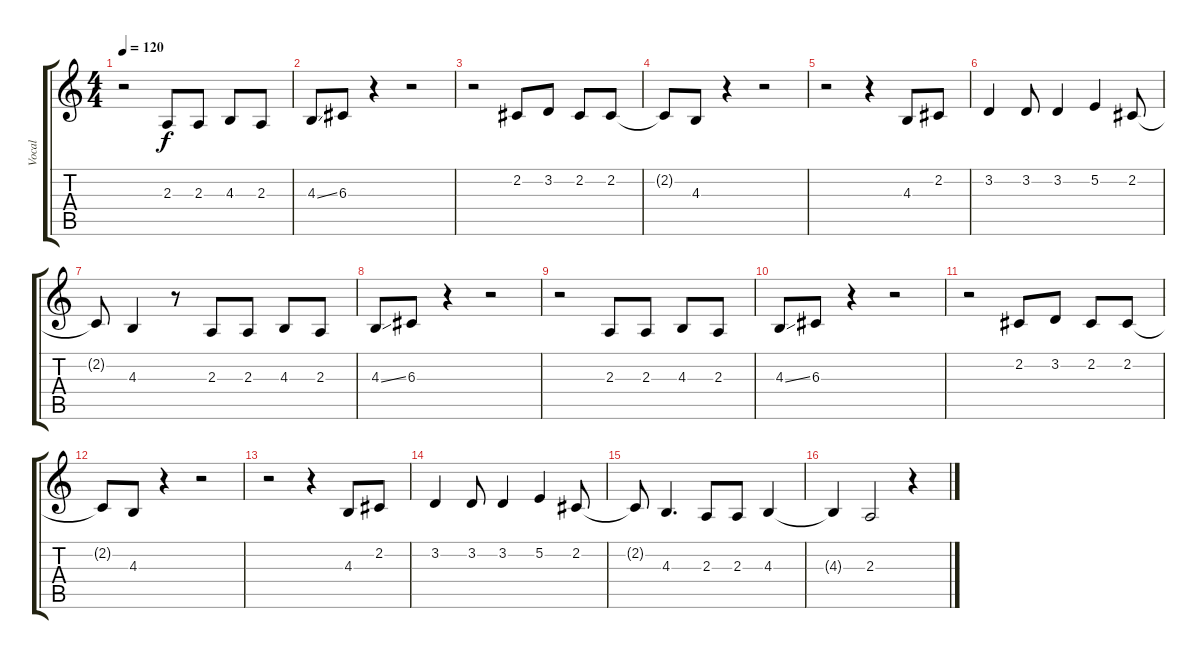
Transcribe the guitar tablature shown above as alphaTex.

\track ("Vocal" "Vocal") {instrument harmonica}
\staff {score tabs}
\tuning (E4 B3 G3 D3 A2 E2) {hide}
\ts (4 4)
\tempo 120
\clef g2
\ks c
r.2{dy f} 2.3.8 2.3.8 4.3.8 2.3.8 |
4.3{ss}.8 6.3.8 r.4 r.2 |
r.2 2.2.8 3.2.8 2.2.8 2.2.8 |
2.2{t}.8 4.3.8 r.4 r.2 |
r.2 r.4 4.3.8 2.2.8 |
3.2.4 3.2.8 3.2.4 5.2.4 2.2.8 |
2.2{t}.8 4.3.4 r.8 2.3.8 2.3.8 4.3.8 2.3.8 |
4.3{ss}.8 6.3.8 r.4 r.2 |
r.2 2.3.8 2.3.8 4.3.8 2.3.8 |
4.3{ss}.8 6.3.8 r.4 r.2 |
r.2 2.2.8 3.2.8 2.2.8 2.2.8 |
2.2{t}.8 4.3.8 r.4 r.2 |
r.2 r.4 4.3.8 2.2.8 |
3.2.4 3.2.8 3.2.4 5.2.4 2.2.8 |
2.2{t}.8 4.3.4{d} 2.3.8 2.3.8 4.3.4 |
4.3{t}.4 2.3.2 r.4
